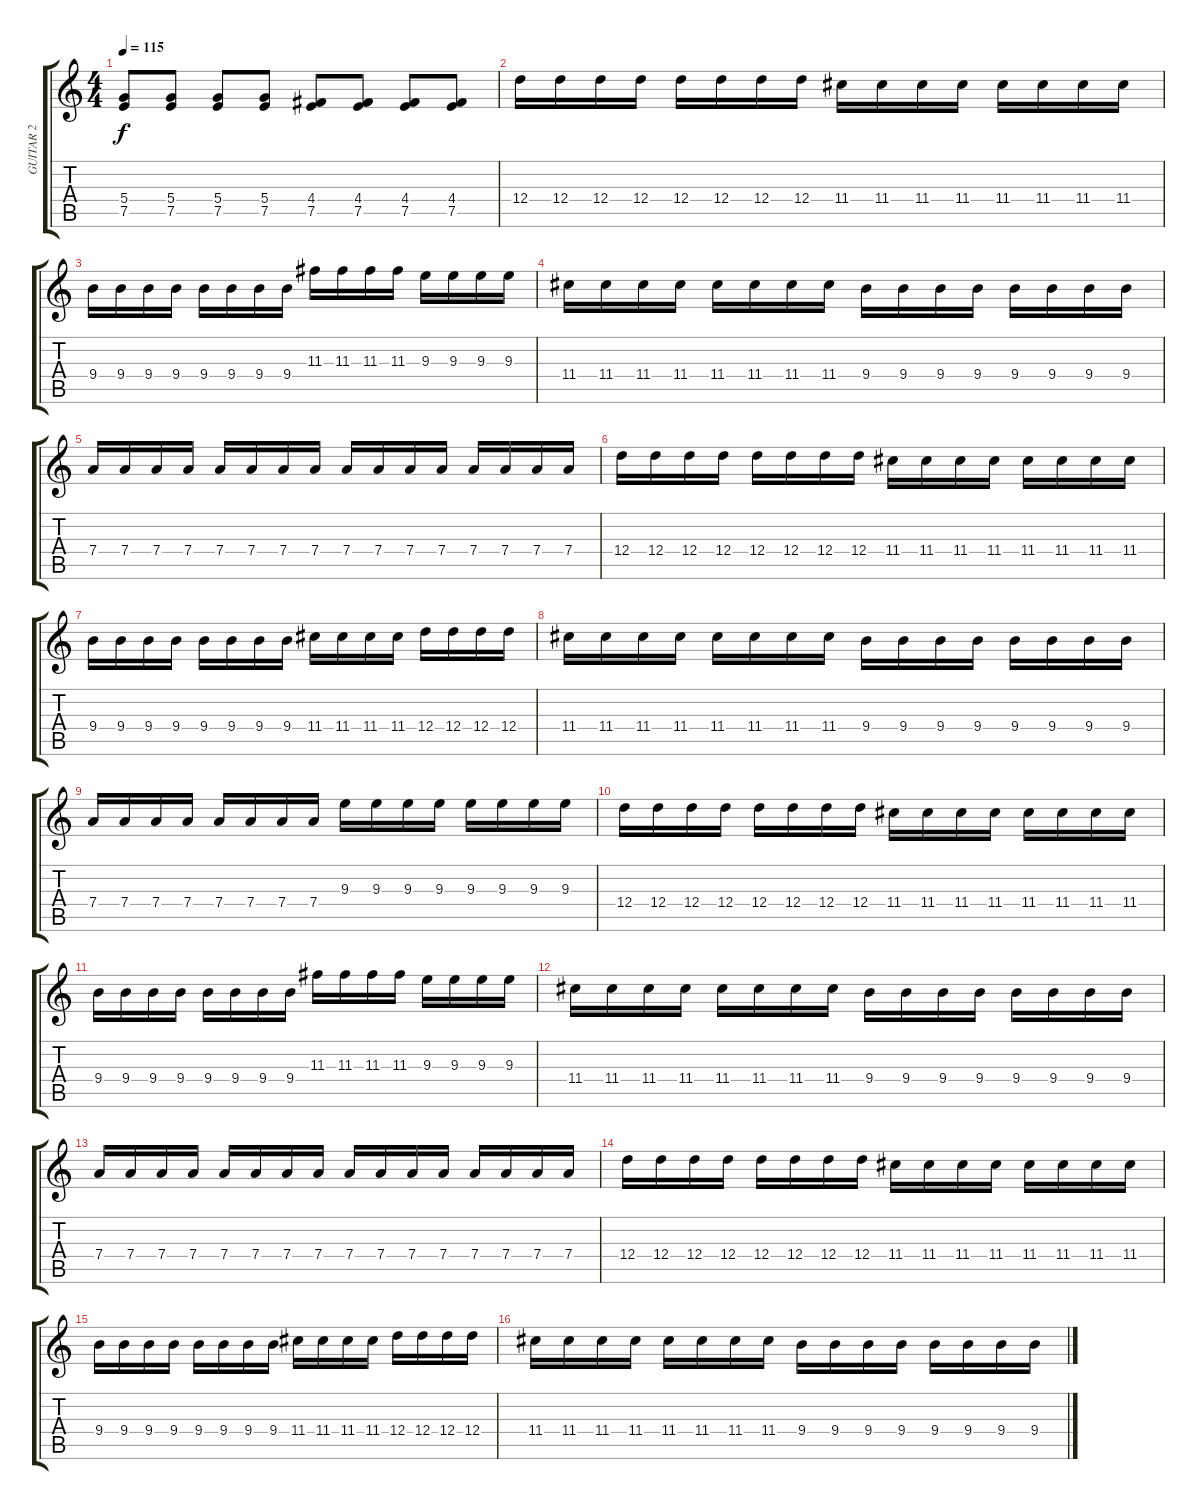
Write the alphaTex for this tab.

\track ("GUITAR 2" "GUITAR 2") {instrument distortionguitar}
\staff {score tabs}
\tuning (E4 B3 G3 D3 A2 E2) {hide}
\ts (4 4)
\tempo 115
\clef g2
\ks c
(5.4 7.5).8{dy f} (5.4 7.5).8 (5.4 7.5).8 (5.4 7.5).8 (4.4 7.5).8 (4.4 7.5).8 (4.4 7.5).8 (4.4 7.5).8 |
12.4.16 12.4.16 12.4.16 12.4.16 12.4.16 12.4.16 12.4.16 12.4.16 11.4.16 11.4.16 11.4.16 11.4.16 11.4.16 11.4.16 11.4.16 11.4.16 |
9.4.16 9.4.16 9.4.16 9.4.16 9.4.16 9.4.16 9.4.16 9.4.16 11.3.16 11.3.16 11.3.16 11.3.16 9.3.16 9.3.16 9.3.16 9.3.16 |
11.4.16 11.4.16 11.4.16 11.4.16 11.4.16 11.4.16 11.4.16 11.4.16 9.4.16 9.4.16 9.4.16 9.4.16 9.4.16 9.4.16 9.4.16 9.4.16 |
7.4.16 7.4.16 7.4.16 7.4.16 7.4.16 7.4.16 7.4.16 7.4.16 7.4.16 7.4.16 7.4.16 7.4.16 7.4.16 7.4.16 7.4.16 7.4.16 |
12.4.16 12.4.16 12.4.16 12.4.16 12.4.16 12.4.16 12.4.16 12.4.16 11.4.16 11.4.16 11.4.16 11.4.16 11.4.16 11.4.16 11.4.16 11.4.16 |
9.4.16 9.4.16 9.4.16 9.4.16 9.4.16 9.4.16 9.4.16 9.4.16 11.4.16 11.4.16 11.4.16 11.4.16 12.4.16 12.4.16 12.4.16 12.4.16 |
11.4.16 11.4.16 11.4.16 11.4.16 11.4.16 11.4.16 11.4.16 11.4.16 9.4.16 9.4.16 9.4.16 9.4.16 9.4.16 9.4.16 9.4.16 9.4.16 |
7.4.16 7.4.16 7.4.16 7.4.16 7.4.16 7.4.16 7.4.16 7.4.16 9.3.16 9.3.16 9.3.16 9.3.16 9.3.16 9.3.16 9.3.16 9.3.16 |
12.4.16 12.4.16 12.4.16 12.4.16 12.4.16 12.4.16 12.4.16 12.4.16 11.4.16 11.4.16 11.4.16 11.4.16 11.4.16 11.4.16 11.4.16 11.4.16 |
9.4.16 9.4.16 9.4.16 9.4.16 9.4.16 9.4.16 9.4.16 9.4.16 11.3.16 11.3.16 11.3.16 11.3.16 9.3.16 9.3.16 9.3.16 9.3.16 |
11.4.16 11.4.16 11.4.16 11.4.16 11.4.16 11.4.16 11.4.16 11.4.16 9.4.16 9.4.16 9.4.16 9.4.16 9.4.16 9.4.16 9.4.16 9.4.16 |
7.4.16 7.4.16 7.4.16 7.4.16 7.4.16 7.4.16 7.4.16 7.4.16 7.4.16 7.4.16 7.4.16 7.4.16 7.4.16 7.4.16 7.4.16 7.4.16 |
12.4.16 12.4.16 12.4.16 12.4.16 12.4.16 12.4.16 12.4.16 12.4.16 11.4.16 11.4.16 11.4.16 11.4.16 11.4.16 11.4.16 11.4.16 11.4.16 |
9.4.16 9.4.16 9.4.16 9.4.16 9.4.16 9.4.16 9.4.16 9.4.16 11.4.16 11.4.16 11.4.16 11.4.16 12.4.16 12.4.16 12.4.16 12.4.16 |
11.4.16 11.4.16 11.4.16 11.4.16 11.4.16 11.4.16 11.4.16 11.4.16 9.4.16 9.4.16 9.4.16 9.4.16 9.4.16 9.4.16 9.4.16 9.4.16
